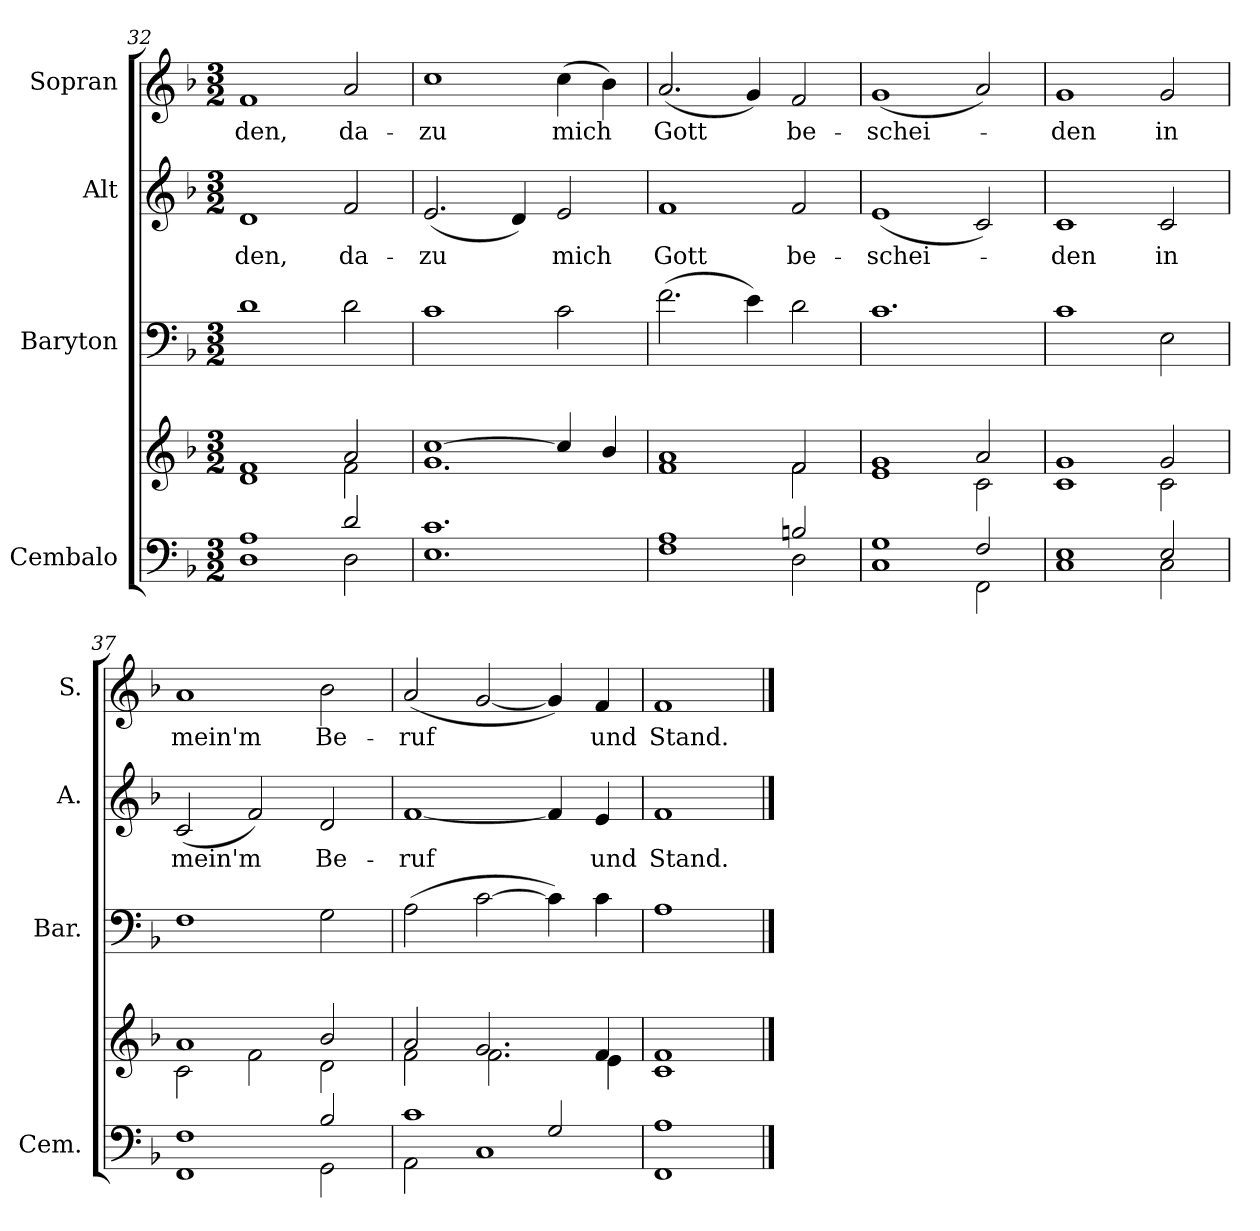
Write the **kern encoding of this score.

**kern	**kern	**kern	**kern	**text	**kern	**text
*part4	*part4	*part3	*part2	*part2	*part1	*part1
*staff5	*staff4	*staff3	*staff2	*staff2	*staff1	*staff1
*I"Cembalo	*	*I"Baryton	*I"Alt	*	*I"Sopran	*
*I'Cem.	*	*I'Bar.	*I'A.	*	*I'S.	*
*clefF4	*clefG2	*clefF4	*clefG2	*	*clefG2	*
*k[b-]	*k[b-]	*k[b-]	*k[b-]	*	*k[b-]	*
*M3/2	*M3/2	*M3/2	*M3/2	*	*M3/2	*
=32	=32	=32	=32	=32	=32	=32
*^	*^	*	*	*	*	*
!	!	!	!	!	!	!LO:LY:b	!	!LO:LY:b
1A	1D	1f	1d	1d	1d	-den,	1f	-den,
!	!	!	!	!	!	!LO:LY:b	!	!LO:LY:b
2d/	2D\	2a/	2f\	2d\	2f/	da-	2a/	da-
=33	=33	=33	=33	=33	=33	=33	=33	=33
!	!	!	!	!	!	!LO:LY:b	!	!LO:LY:b
1.c	1.E	[1cc	1.g	1c	(2.e/	-zu	1cc	-zu
.	.	.	.	.	4d/)	.	.	.
!	!	!	!	!	!	!LO:LY:b	!	!LO:LY:b
.	.	4cc/]	.	2c\	2e/	mich	(4cc\	mich
.	.	4b-/	.	.	.	.	4b-\)	.
=34	=34	=34	=34	=34	=34	=34	=34	=34
!	!	!	!	!	!	!LO:LY:b	!	!LO:LY:b
1A	1F	1a	1f	(2.f\	1f	Gott	(2.a/	Gott
.	.	.	.	4e\)	.	.	4g/)	.
!	!	!	!	!	!	!LO:LY:b	!	!LO:LY:b
2Bn/	2D\	2f/	2f\	2d\	2f/	be-	2f/	be-
=35	=35	=35	=35	=35	=35	=35	=35	=35
!	!	!	!	!	!	!LO:LY:b	!	!LO:LY:b
1G	1C	1g	1e	1.c	(1e	-schei-	(1g	-schei-
2F/	2FF\	2a/	2c\	.	2c/)	.	2a/)	.
=36	=36	=36	=36	=36	=36	=36	=36	=36
!	!	!	!	!	!	!LO:LY:b	!	!LO:LY:b
1E	1C	1g	1c	1c	1c	-den	1g	-den
!	!	!	!	!	!	!LO:LY:b	!	!LO:LY:b
2E/	2C\	2g/	2c\	2E\	2c/	in	2g/	in
!!LO:LB:g=z
=37	=37	=37	=37	=37	=37	=37	=37	=37
!	!	!	!	!	!	!LO:LY:b	!	!LO:LY:b
1F	1FF	1a	2c\	1F	(2c/	mein'm	1a	mein'm
.	.	.	2f\	.	2f/)	.	.	.
!	!	!	!	!	!	!LO:LY:b	!	!LO:LY:b
2B-/	2GG\	2b-/	2d\	2G\	2d/	Be-	2b-\	Be-
=38	=38	=38	=38	=38	=38	=38	=38	=38
!	!	!	!	!	!	!LO:LY:b	!	!LO:LY:b
1c	2AA\	2a/	2f\	(2A\	[1f	-ruf	(2a/	-ruf
.	1C	2.g/	2.f\	[2c\	.	.	[2g/	.
2G/	.	.	.	4c\])	4f/]	.	4g/])	.
!	!	!	!	!	!	!LO:LY:b	!	!LO:LY:b
.	.	4f/	4e\	4c\	4e/	und	4f/	und
=39	=39	=39	=39	=39	=39	=39	=39	=39
!	!	!	!	!	!	!LO:LY:b	!	!LO:LY:b
1A	1FF	1f	1c	1A	1f	Stand.	1f	Stand.
*v	*v	*	*	*	*	*	*	*
*	*v	*v	*	*	*	*	*
==	==	==	==	==	==	==
*-	*-	*-	*-	*-	*-	*-
